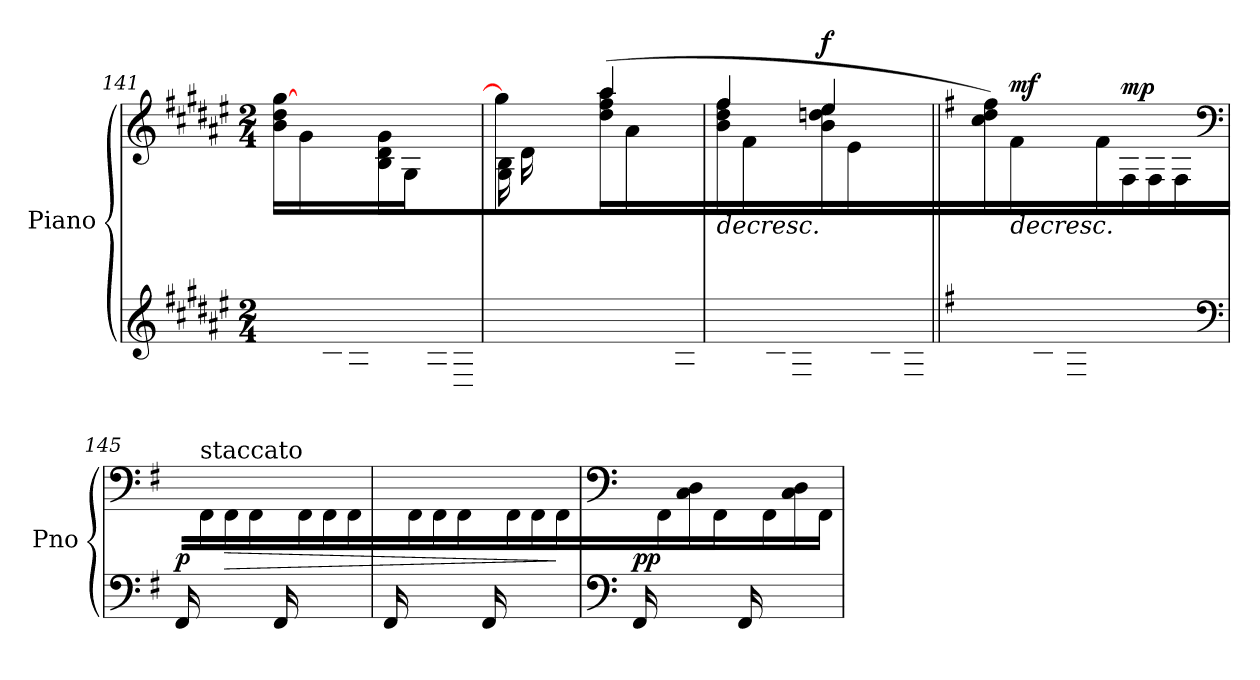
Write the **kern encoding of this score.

**kern	**kern	**dynam
*part1	*part1	*part1
*staff2	*staff1	*staff1/2
*I"Piano	*	*
*I'Pno	*	*
*clefG2	*clefG2	*
*k[f#c#g#d#a#e#]	*k[f#c#g#d#a#e#]	*
*F#:	*F#:	*
*M2/4	*M2/4	*
=141	=141	=141
*^	*	*
8ryy	2ryy	16b\ 16dd#\ [16gg#\LL	.
.	.	16g#\	.
16B/ 16d#/ 16g#/	.	8ryy	.
16G#/JJ	.	.	.
8ryy	.	16B\ 16d#\ 16g#\LL	.
.	.	16G#\	.
16G#/ 16B/	.	8ryy	.
16D#/JJ	.	.	.
=142	=142	=142	=142
*	*	*^	*
*	*	*	*^	*
4.ryy	8ryy	4gg#/]	16G#\ 16B\LL	4ryy	.
.	.	.	16d#\	.	.
.	16d#/	.	4.ryy	.	.
.	16g#/ 16b/JJ	.	.	.	.
.	4ryy	(16dd#\ 16ff#\ 16aa#\LL	.	4aa#/	.
.	.	16a#\	.	.	.
16d#/ 16f#/ 16a#/	.	8ryy	.	.	.
16A#/JJ	.	.	.	.	.
=143	=143	=143	=143	=143	=143
!	!	!	!	!	!LO:HP:b
8ryy	4.ryy	16b\ 16dd#\ 16ff#\LL	4ff#/	4ryy	>
.	.	16f#\	.	.	.
16B/ 16d#/ 16f#/	.	8ryy	.	.	.
16F#/JJ	.	.	.	.	.
!	!	!	!	!	!LO:DY:a
4ryy	.	4ryy	16b\ 16ddn\ 16ee#\LL	4ee#/	f
.	.	.	16e#\	.	.
.	16B/ 16dn/ 16e#/	.	8ryy	.	.
.	16E#/JJ	.	.	.	.
*v	*v	*	*	*	*
*	*v	*v	*v	*
.	.	]
!!LO:LB:g=z
=144||	=144||	=144||
*k[f#]	*k[f#]	*
*G:	*G:	*
*^	*	*
8ryy	2ryy	16cc\ 16dd\ 16ff#\LL)	.
!	!	!	!LO:HP:b
!	!	!	!LO:DY:n=1:a
.	.	16f#\	> mf
16c/ 16d/ 16f#/	.	8ryy	.
16F#/JJ	.	.	.
4ryy	.	16f#/LL	.
!	!	!	!LO:DY:n=2:a
.	.	16F#/	mp
.	.	16F#/	.
.	.	16F#/JJ	]
*clefF4	*	*clefF4	*
=145	=145	=145	=145
!	!	!	!LO:DY:a=2
16FF#/LL	2ryy	16ryy	p
!	!	!LO:TX:a:t=staccato	!
8.ryy	.	16FF#\	.
!	!	!	!LO:HP:b
.	.	16FF#\	>
.	.	16FF#\JJ	.
16FF#/LL	.	16ryy	.
8.ryy	.	16FF#\	.
.	.	16FF#\	.
.	.	16FF#\JJ	.
=146	=146	=146	=146
16FF#/LL	2ryy	16ryy	.
8.ryy	.	16FF#\	.
.	.	16FF#\	.
.	.	16FF#\JJ	.
16FF#/LL	.	16ryy	.
8.ryy	.	16FF#\	.
.	.	16FF#\	.
.	.	16FF#\JJ	]
!!LO:LB:g=z
=147	=147	=147	=147
*clefF4	*	*clefF4	*
!	!	!	!LO:DY:a=2
16FF#/LL	2ryy	16ryy	pp
8.ryy	.	16FF#\	.
.	.	16C\ 16D\	.
.	.	16FF#\JJ	.
16FF#/LL	.	16ryy	.
8.ryy	.	16FF#\	.
.	.	16C\ 16D\	.
.	.	16FF#\JJ	.
*v	*v	*	*
=	=	=
*-	*-	*-
